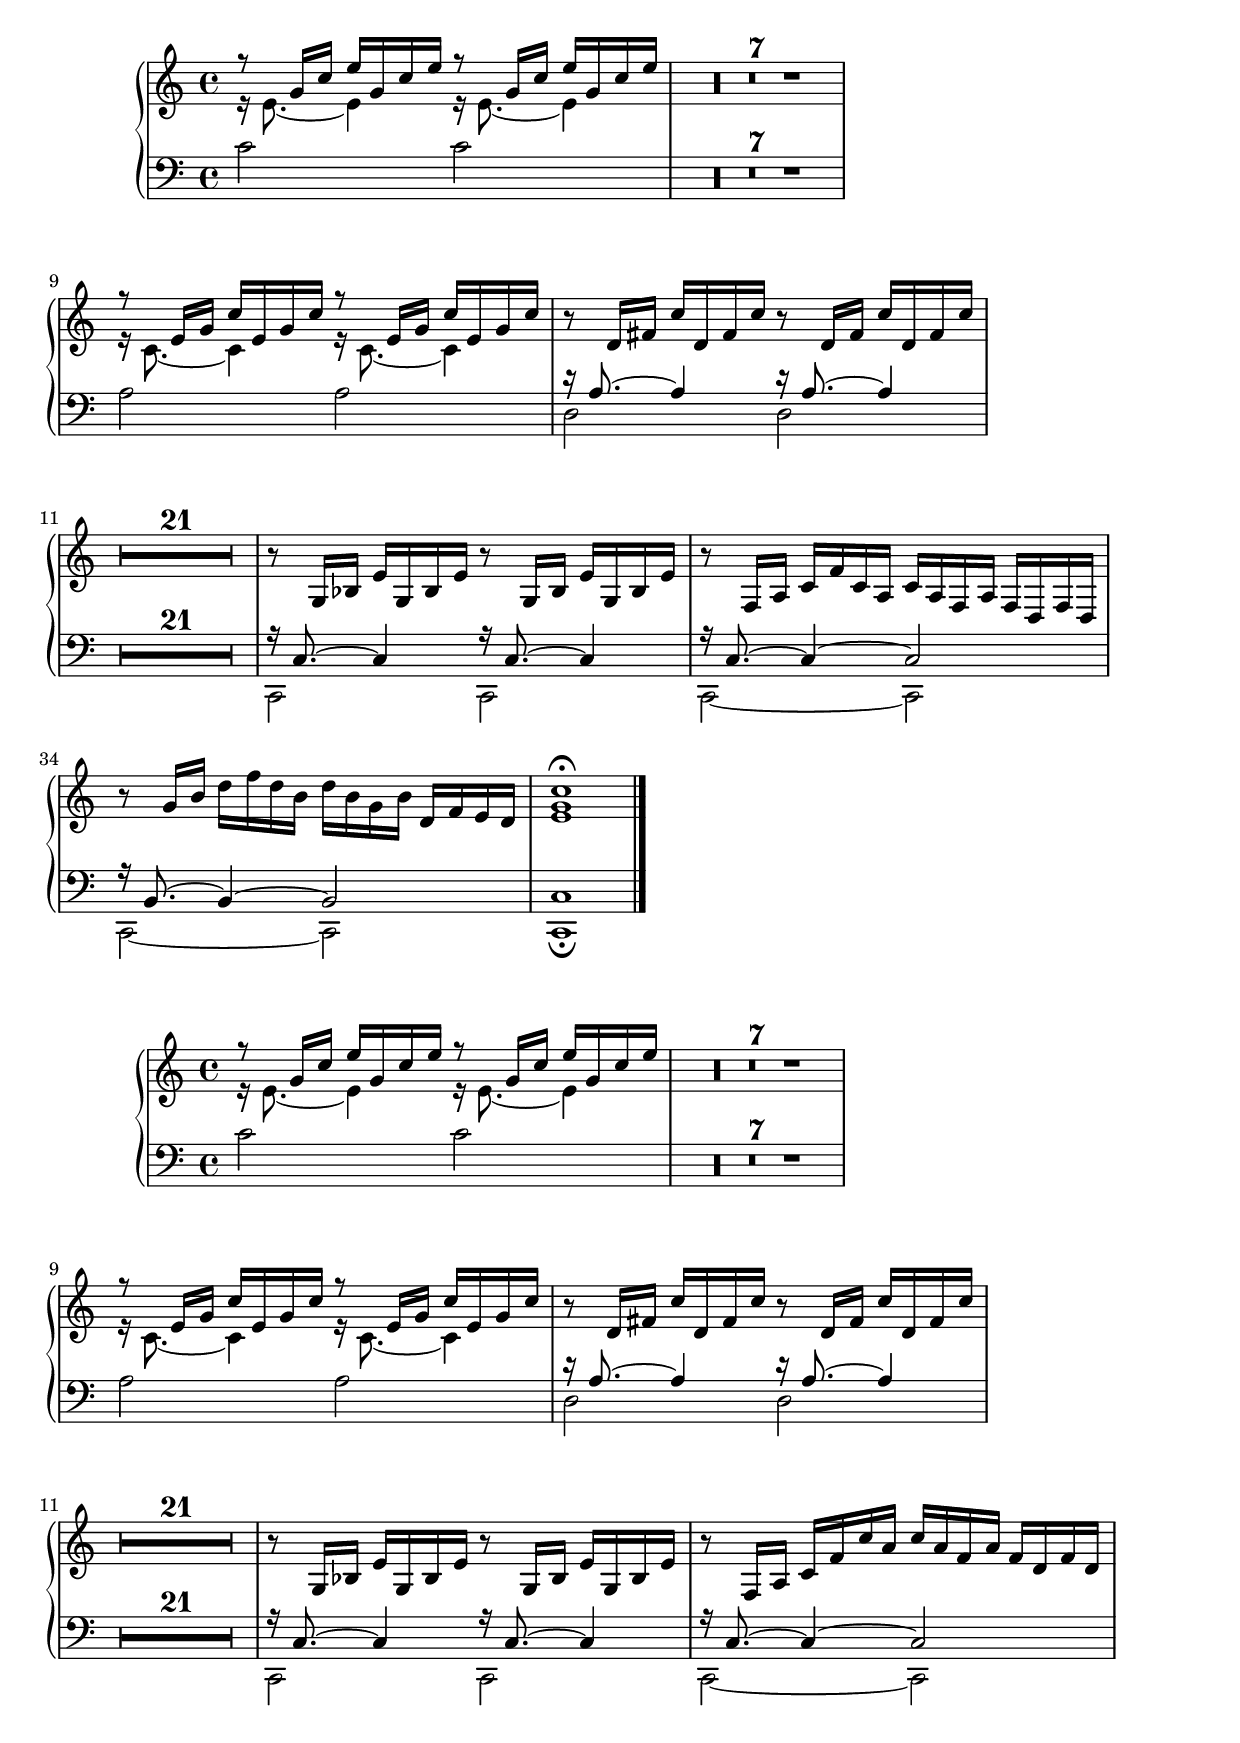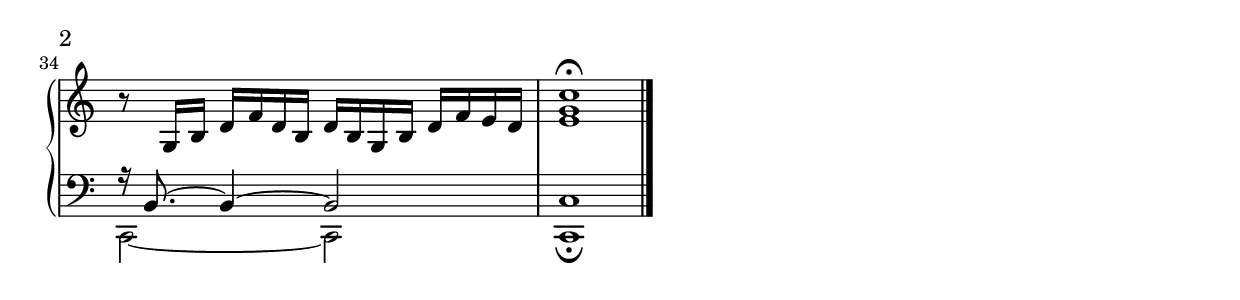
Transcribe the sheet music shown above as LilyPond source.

\version "2.19.0"
\header {

  texidoc = "@code{make-relative} is a Scheme utility macro mainly
useful for creating music functions accepting pitches as arguments.
Its purpose is to make music functions taking pitch arguments for
producing complex music fragments integrate nicely within a
@code{\\relative} section.  This regtest typesets a short music
fragment twice, once without using @code{\\relative}, once using it.
The fragment should appear identical in both cases."

}

\layout { ragged-right= ##t }

ph =
#(define-music-function (parser location p1 p2 p3 p4 p5)
  (ly:pitch? ly:pitch? ly:pitch? ly:pitch? ly:pitch?)
  (make-relative (p1 p2 p3 p4 p5) (make-event-chord (list p1 p2 p3 p4 p5))
   #{
     \repeat unfold 2 { $p1 2 } |
     \repeat unfold 2 { r16 $p2 8. ~ $p2 4 } |
     \repeat unfold 2 { r8 $p3 16 $p4 $p5 $p3 $p4 $p5 } |
   #}))

\parallelMusic #'(low middle high)
{
  \ph c' e' g' c'' e''
  R1*7 | \skip 1*7 | \oneVoice R1*7 \voiceOne |
  \ph a c' e' g' c''
  \voiceTwo | \change Staff = "down" \voiceOne | \oneVoice |
  \ph d a d' fis' c''
  \oneVoice R1*21 \voiceTwo | \skip 1*21 | R1*21 |
  \ph c, c g bes e'
  c,2~ c, | r16 c8. ~ c4 ~ c2
  | r8 f16 a c' f' c' a c' a f a f d f d |
  c,2~ c, | r16 b,8. ~ b,4 ~ b,2
  | r8 g'16 b' d'' f'' d'' b' d'' b' g' b' d' f' e' d' |
  c,1\fermata | c1 | <e' g' c''>1\fermata \bar "|." |
}

\score {
  \new PianoStaff <<
    \compressFullBarRests
    \new Staff = "up" {
      << \high \\ \middle >>
    }
    \new Staff = "down" {
      \clef bass
      \low
    }
  >>
}

\parallelMusic #'(low middle high)
\relative c' {
  \ph c e g c e
  R1*7 | \skip 1*7 | \oneVoice R1*7 \voiceOne |
  \ph a c e g c
  \voiceTwo | \change Staff = "down" \voiceOne | \oneVoice |
  \ph d, a' d fis c'
  \oneVoice R1*21 \voiceTwo | \skip 1*21 | R1*21 |
  \ph c, c' g' bes e
  c2~ c | r16 c'8. ~ c4 ~ c2
  | r8 f16 a c f c' a c a f a f d f d |
  c,,2~ c | r16 b'8. ~ b4 ~ b2
  | r8 g'16 b d f d b d b g b d f e d |
  c,,1\fermata | c'1 | <e' g c>1\fermata \bar "|." |
}

\score {
  \new PianoStaff <<
    \compressFullBarRests
    \new Staff = "up" {
      << \high \\ \middle >>
    }
    \new Staff = "down" {
      \clef bass
      \low
    }
  >>
}
